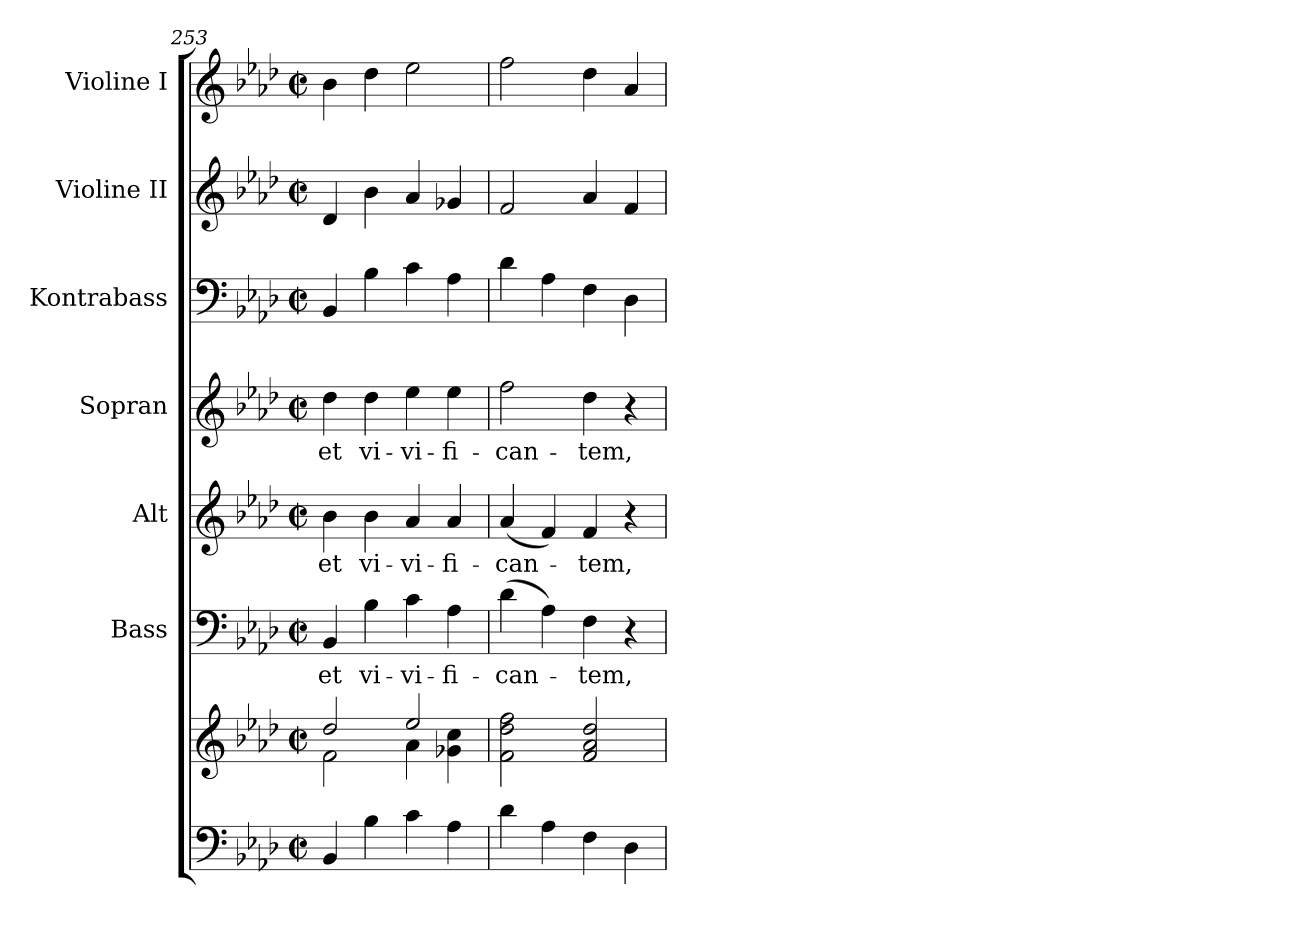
**kern	**kern	**kern	**text	**kern	**text	**kern	**text	**kern	**kern	**kern
*part7	*part7	*part6	*part6	*part5	*part5	*part4	*part4	*part3	*part2	*part1
*staff8	*staff7	*staff6	*staff6	*staff5	*staff5	*staff4	*staff4	*staff3	*staff2	*staff1
*	*	*I"Bass	*	*I"Alt	*	*I"Sopran	*	*I"Kontrabass	*I"Violine II	*I"Violine I
*	*	*I'B.	*	*I'A.	*	*I'S.	*	*I'Kb.	*I'Vl. II	*I'Vl. I
*clefF4	*clefG2	*clefF4	*	*clefG2	*	*clefG2	*	*clefF4	*clefG2	*clefG2
*	*	*	*	*	*	*	*	*ITrd7c12	*	*
*k[b-e-a-d-]	*k[b-e-a-d-]	*k[b-e-a-d-]	*	*k[b-e-a-d-]	*	*k[b-e-a-d-]	*	*k[b-e-a-d-]	*k[b-e-a-d-]	*k[b-e-a-d-]
*A-:	*A-:	*A-:	*	*A-:	*	*A-:	*	*A-:	*A-:	*A-:
*M2/2	*M2/2	*M2/2	*	*M2/2	*	*M2/2	*	*M2/2	*M2/2	*M2/2
*met(c|)	*met(c|)	*met(c|)	*	*met(c|)	*	*met(c|)	*	*met(c|)	*met(c|)	*met(c|)
=253	=253	=253	=253	=253	=253	=253	=253	=253	=253	=253
*	*^	*	*	*	*	*	*	*	*	*
!	!	!	!	!LO:LY:b	!	!LO:LY:b	!	!LO:LY:b	!	!	!
4BB-/	2dd-/	2f\	4BB-/	et	4b-\	et	4dd-\	et	4BBB-/	4d-/	4b-\
!	!	!	!	!LO:LY:b	!	!LO:LY:b	!	!LO:LY:b	!	!	!
4B-\	.	.	4B-\	vi-	4b-\	vi-	4dd-\	vi-	4BB-\	4b-\	4dd-\
!	!	!	!	!LO:LY:b	!	!LO:LY:b	!	!LO:LY:b	!	!	!
4c\	2ee-/	4a-\	4c\	-vi-	4a-/	-vi-	4ee-\	-vi-	4C\	4a-/	2ee-\
!	!	!	!	!LO:LY:b	!	!LO:LY:b	!	!LO:LY:b	!	!	!
4A-\	.	4g-X\ 4cc\	4A-\	-fi-	4a-/	-fi-	4ee-\	-fi-	4AA-\	4g-X/	.
=254	=254	=254	=254	=254	=254	=254	=254	=254	=254	=254	=254
!	!	!	!	!LO:LY:b	!	!LO:LY:b	!	!LO:LY:b	!	!	!
*	*v	*v	*	*	*	*	*	*	*	*	*
4d-\	2f\ 2dd-\ 2ff\	(>4d-\	-can-	(<4a-/	-can-	2ff\	-can-	4D-\	2f/	2ff\
4A-\	.	4A-\)	.	4f/)	.	.	.	4AA-\	.	.
!	!	!	!LO:LY:b	!	!LO:LY:b	!	!LO:LY:b	!	!	!
4F\	2f/ 2a-/ 2dd-/	4F\	-tem,	4f/	-tem,	4dd-\	-tem,	4FF\	4a-/	4dd-\
4D-\	.	4r	.	4r	.	4r	.	4DD-\	4f/	4a-/
=	=	=	=	=	=	=	=	=	=	=
*-	*-	*-	*-	*-	*-	*-	*-	*-	*-	*-
